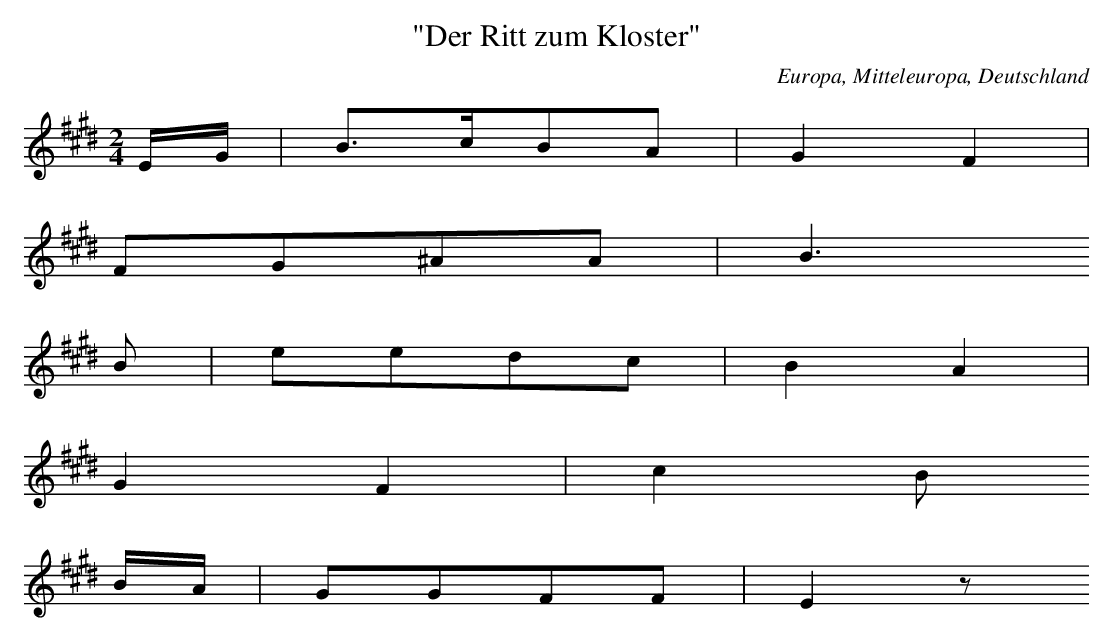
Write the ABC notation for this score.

X:1
T: "Der Ritt zum Kloster"
O: Europa, Mitteleuropa, Deutschland
M: 2/4
L: 1/16
K: E
EG | B3cB2A2 | G4F4 |
F2G2^A2A2 | B6
B2 | e2e2d2c2 | B4A4 |
G4F4 | c4B2
BA | G2G2F2F2 | E4z2
